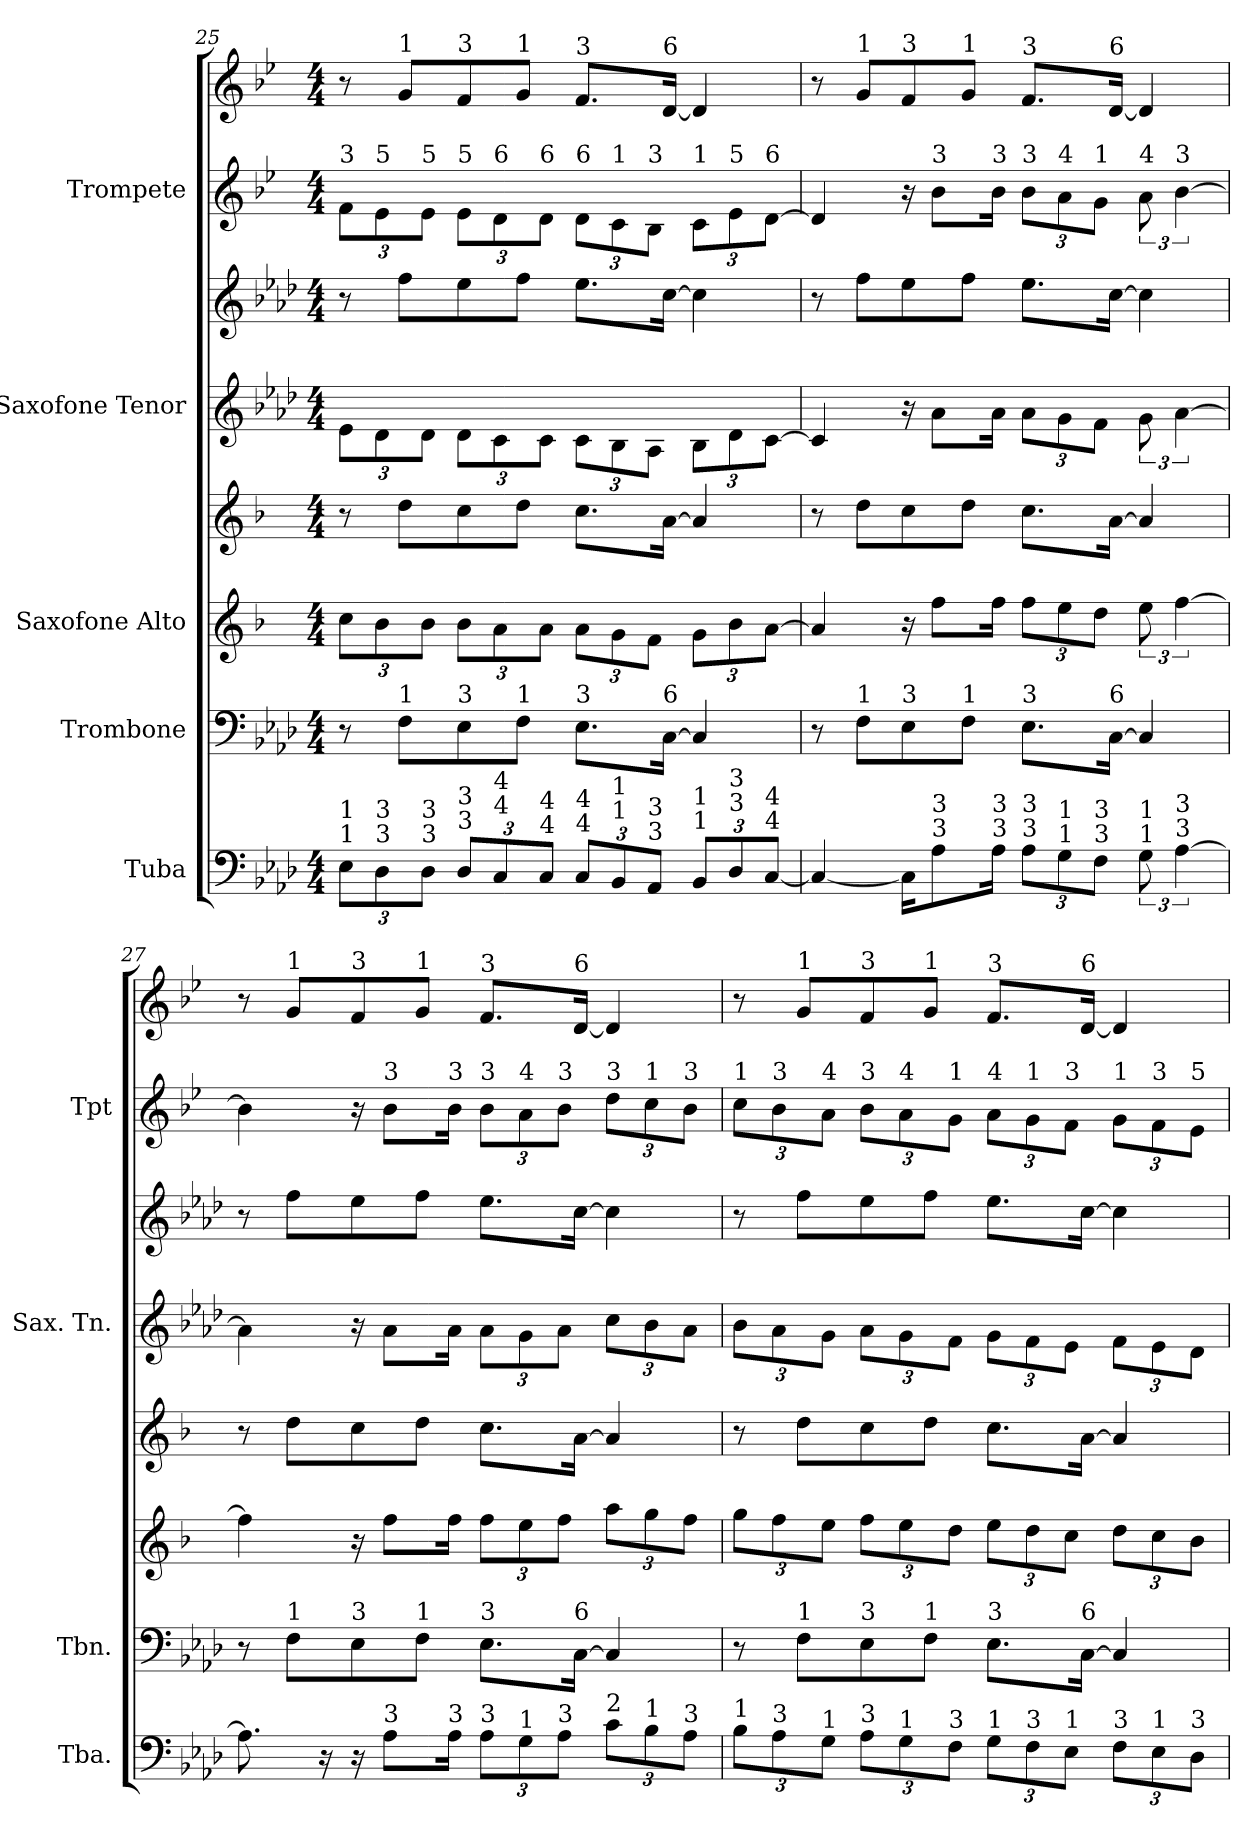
**kern	**kern	**kern	**kern	**kern	**kern	**kern	**kern
*part5	*part4	*part3	*part3	*part2	*part2	*part1	*part1
*staff8	*staff7	*staff6	*staff5	*staff4	*staff3	*staff2	*staff1
*I"Tuba	*I"Trombone	*I"Saxofone Alto	*	*I"Saxofone Tenor	*	*I"Trompete	*
*I'Tba.	*I'Tbn.	*	*	*I'Sax. Tn.	*	*I'Tpt	*
!!LO:PB:g=z
*clefF4	*clefF4	*clefG2	*clefG2	*clefG2	*clefG2	*clefG2	*clefG2
*	*	*ITrd5c9	*ITrd5c9	*ITrd8c14	*ITrd8c14	*ITrd1c2	*ITrd1c2
*k[b-e-a-d-]	*k[b-e-a-d-]	*k[b-e-a-d-]	*k[b-e-a-d-]	*k[b-e-a-d-]	*k[b-e-a-d-]	*k[b-e-a-d-]	*k[b-e-a-d-]
*M4/4	*M4/4	*M4/4	*M4/4	*M4/4	*M4/4	*M4/4	*M4/4
*Xbrackettup	*	*Xbrackettup	*	*Xbrackettup	*	*Xbrackettup	*
=25	=25	=25	=25	=25	=25	=25	=25
!	!	!	!	!	!	!LO:TX:a:t=3	!
!LO:TX:a:t=1	!	!	!	!	!	!	!
!LO:TX:a:t=1	!	!	!	!	!	!	!
12E-\L	8r	12e-\L	8r	12E-\L	8r	12e-\L	8r
!	!	!	!	!	!	!LO:TX:a:t=5	!
!LO:TX:a:t=3	!	!	!	!	!	!	!
!LO:TX:a:t=3	!	!	!	!	!	!	!
12D-\	.	12d-\	.	12D-\	.	12d-\	.
!	!	!	!	!	!	!	!LO:TX:a:t=1
!	!LO:TX:a:t=1	!	!	!	!	!	!
.	8F\L	.	8f\L	.	8f\L	.	8f/L
!	!	!	!	!	!	!LO:TX:a:t=5	!
!LO:TX:a:t=3	!	!	!	!	!	!	!
!LO:TX:a:t=3	!	!	!	!	!	!	!
12D-\J	.	12d-\J	.	12D-\J	.	12d-\J	.
!	!	!	!	!	!	!	!LO:TX:a:t=3
!	!	!	!	!	!	!LO:TX:a:t=5	!
!	!LO:TX:a:t=3	!	!	!	!	!	!
!LO:TX:a:t=3	!	!	!	!	!	!	!
!LO:TX:a:t=3	!	!	!	!	!	!	!
12D-/L	8E-\	12d-\L	8e-\	12D-\L	8e-\	12d-\L	8e-/
!	!	!	!	!	!	!LO:TX:a:t=6	!
!LO:TX:a:t=4	!	!	!	!	!	!	!
!LO:TX:a:t=4	!	!	!	!	!	!	!
12C/	.	12c\	.	12C\	.	12c\	.
!	!	!	!	!	!	!	!LO:TX:a:t=1
!	!LO:TX:a:t=1	!	!	!	!	!	!
.	8F\J	.	8f\J	.	8f\J	.	8f/J
!	!	!	!	!	!	!LO:TX:a:t=6	!
!LO:TX:a:t=4	!	!	!	!	!	!	!
!LO:TX:a:t=4	!	!	!	!	!	!	!
12C/J	.	12c\J	.	12C\J	.	12c\J	.
!	!	!	!	!	!	!	!LO:TX:a:t=3
!	!	!	!	!	!	!LO:TX:a:t=6	!
!	!LO:TX:a:t=3	!	!	!	!	!	!
!LO:TX:a:t=4	!	!	!	!	!	!	!
!LO:TX:a:t=4	!	!	!	!	!	!	!
12C/L	8.E-\L	12c\L	8.e-\L	12C\L	8.e-\L	12c\L	8.e-/L
!	!	!	!	!	!	!LO:TX:a:t=1	!
!LO:TX:a:t=1	!	!	!	!	!	!	!
!LO:TX:a:t=1	!	!	!	!	!	!	!
12BB-/	.	12B-\	.	12BB-\	.	12B-\	.
!	!	!	!	!	!	!LO:TX:a:t=3	!
!LO:TX:a:t=3	!	!	!	!	!	!	!
!LO:TX:a:t=3	!	!	!	!	!	!	!
12AA-/J	.	12A-\J	.	12AA-\J	.	12A-\J	.
!	!	!	!	!	!	!	!LO:TX:a:t=6
!	!LO:TX:a:t=6	!	!	!	!	!	!
.	[16C\Jk	.	[16c\Jk	.	[16c\Jk	.	[16c/Jk
!	!	!	!	!	!	!LO:TX:a:t=1	!
!LO:TX:a:t=1	!	!	!	!	!	!	!
!LO:TX:a:t=1	!	!	!	!	!	!	!
12BB-/L	4C/]	12B-\L	4c/]	12BB-\L	4c\]	12B-\L	4c/]
!	!	!	!	!	!	!LO:TX:a:t=5	!
!LO:TX:a:t=3	!	!	!	!	!	!	!
!LO:TX:a:t=3	!	!	!	!	!	!	!
12D-/	.	12d-\	.	12D-\	.	12d-\	.
!	!	!	!	!	!	!LO:TX:a:t=6	!
!LO:TX:a:t=4	!	!	!	!	!	!	!
!LO:TX:a:t=4	!	!	!	!	!	!	!
[12C/J	.	[12c\J	.	[12C\J	.	[12c\J	.
=26	=26	=26	=26	=26	=26	=26	=26
4C/_	8r	4c/]	8r	4C/]	8r	4c/]	8r
!	!	!	!	!	!	!	!LO:TX:a:t=1
!	!LO:TX:a:t=1	!	!	!	!	!	!
.	8F\L	.	8f\L	.	8f\L	.	8f/L
!	!	!	!	!	!	!	!LO:TX:a:t=3
!	!LO:TX:a:t=3	!	!	!	!	!	!
16C\KL]	8E-\	16r	8e-\	16r	8e-\	16r	8e-/
!	!	!	!	!	!	!LO:TX:a:t=3	!
!LO:TX:a:t=3	!	!	!	!	!	!	!
!LO:TX:a:t=3	!	!	!	!	!	!	!
8A-\	.	8a-\L	.	8A-\L	.	8a-\L	.
!	!	!	!	!	!	!	!LO:TX:a:t=1
!	!LO:TX:a:t=1	!	!	!	!	!	!
.	8F\J	.	8f\J	.	8f\J	.	8f/J
!	!	!	!	!	!	!LO:TX:a:t=3	!
!LO:TX:a:t=3	!	!	!	!	!	!	!
!LO:TX:a:t=3	!	!	!	!	!	!	!
16A-\Jk	.	16a-\Jk	.	16A-\Jk	.	16a-\Jk	.
!	!	!	!	!	!	!	!LO:TX:a:t=3
!	!	!	!	!	!	!LO:TX:a:t=3	!
!	!LO:TX:a:t=3	!	!	!	!	!	!
!LO:TX:a:t=3	!	!	!	!	!	!	!
!LO:TX:a:t=3	!	!	!	!	!	!	!
12A-\L	8.E-\L	12a-\L	8.e-\L	12A-\L	8.e-\L	12a-\L	8.e-/L
!	!	!	!	!	!	!LO:TX:a:t=4	!
!LO:TX:a:t=1	!	!	!	!	!	!	!
!LO:TX:a:t=1	!	!	!	!	!	!	!
12G\	.	12g\	.	12G\	.	12g\	.
!	!	!	!	!	!	!LO:TX:a:t=1	!
!LO:TX:a:t=3	!	!	!	!	!	!	!
!LO:TX:a:t=3	!	!	!	!	!	!	!
12F\J	.	12f\J	.	12F\J	.	12f\J	.
!	!	!	!	!	!	!	!LO:TX:a:t=6
!	!LO:TX:a:t=6	!	!	!	!	!	!
.	[16C\Jk	.	[16c\Jk	.	[16c\Jk	.	[16c/Jk
*brackettup	*	*brackettup	*	*brackettup	*	*brackettup	*
!	!	!	!	!	!	!LO:TX:a:t=4	!
!LO:TX:a:t=1	!	!	!	!	!	!	!
!LO:TX:a:t=1	!	!	!	!	!	!	!
12G\	4C/]	12g\	4c/]	12G\	4c\]	12g\	4c/]
!	!	!	!	!	!	!LO:TX:a:t=3	!
!LO:TX:a:t=3	!	!	!	!	!	!	!
!LO:TX:a:t=3	!	!	!	!	!	!	!
[6A-\	.	[6a-\	.	[6A-\	.	[6a-\	.
=27	=27	=27	=27	=27	=27	=27	=27
8.A-\]	8r	4a-\]	8r	4A-\]	8r	4a-\]	8r
!	!	!	!	!	!	!	!LO:TX:a:t=1
!	!LO:TX:a:t=1	!	!	!	!	!	!
.	8F\L	.	8f\L	.	8f\L	.	8f/L
16r	.	.	.	.	.	.	.
!	!	!	!	!	!	!	!LO:TX:a:t=3
!	!LO:TX:a:t=3	!	!	!	!	!	!
16r	8E-\	16r	8e-\	16r	8e-\	16r	8e-/
!	!	!	!	!	!	!LO:TX:a:t=3	!
!LO:TX:a:t=3	!	!	!	!	!	!	!
8A-\L	.	8a-\L	.	8A-\L	.	8a-\L	.
!	!	!	!	!	!	!	!LO:TX:a:t=1
!	!LO:TX:a:t=1	!	!	!	!	!	!
.	8F\J	.	8f\J	.	8f\J	.	8f/J
!	!	!	!	!	!	!LO:TX:a:t=3	!
!LO:TX:a:t=3	!	!	!	!	!	!	!
16A-\Jk	.	16a-\Jk	.	16A-\Jk	.	16a-\Jk	.
*Xbrackettup	*	*Xbrackettup	*	*Xbrackettup	*	*Xbrackettup	*
!	!	!	!	!	!	!	!LO:TX:a:t=3
!	!	!	!	!	!	!LO:TX:a:t=3	!
!	!LO:TX:a:t=3	!	!	!	!	!	!
!LO:TX:a:t=3	!	!	!	!	!	!	!
12A-\L	8.E-\L	12a-\L	8.e-\L	12A-\L	8.e-\L	12a-\L	8.e-/L
!	!	!	!	!	!	!LO:TX:a:t=4	!
!LO:TX:a:t=1	!	!	!	!	!	!	!
12G\	.	12g\	.	12G\	.	12g\	.
!	!	!	!	!	!	!LO:TX:a:t=3	!
!LO:TX:a:t=3	!	!	!	!	!	!	!
12A-\J	.	12a-\J	.	12A-\J	.	12a-\J	.
!	!	!	!	!	!	!	!LO:TX:a:t=6
!	!LO:TX:a:t=6	!	!	!	!	!	!
.	[16C\Jk	.	[16c\Jk	.	[16c\Jk	.	[16c/Jk
!	!	!	!	!	!	!LO:TX:a:t=3	!
!LO:TX:a:t=2	!	!	!	!	!	!	!
12c\L	4C/]	12cc\L	4c/]	12c\L	4c\]	12cc\L	4c/]
!	!	!	!	!	!	!LO:TX:a:t=1	!
!LO:TX:a:t=1	!	!	!	!	!	!	!
12B-\	.	12b-\	.	12B-\	.	12b-\	.
!	!	!	!	!	!	!LO:TX:a:t=3	!
!LO:TX:a:t=3	!	!	!	!	!	!	!
12A-\J	.	12a-\J	.	12A-\J	.	12a-\J	.
!!LO:PB:g=z
=28	=28	=28	=28	=28	=28	=28	=28
!	!	!	!	!	!	!LO:TX:a:t=1	!
!LO:TX:a:t=1	!	!	!	!	!	!	!
12B-\L	8r	12b-\L	8r	12B-\L	8r	12b-\L	8r
!	!	!	!	!	!	!LO:TX:a:t=3	!
!LO:TX:a:t=3	!	!	!	!	!	!	!
12A-\	.	12a-\	.	12A-\	.	12a-\	.
!	!	!	!	!	!	!	!LO:TX:a:t=1
!	!LO:TX:a:t=1	!	!	!	!	!	!
.	8F\L	.	8f\L	.	8f\L	.	8f/L
!	!	!	!	!	!	!LO:TX:a:t=4	!
!LO:TX:a:t=1	!	!	!	!	!	!	!
12G\J	.	12g\J	.	12G\J	.	12g\J	.
!	!	!	!	!	!	!	!LO:TX:a:t=3
!	!	!	!	!	!	!LO:TX:a:t=3	!
!	!LO:TX:a:t=3	!	!	!	!	!	!
!LO:TX:a:t=3	!	!	!	!	!	!	!
12A-\L	8E-\	12a-\L	8e-\	12A-\L	8e-\	12a-\L	8e-/
!	!	!	!	!	!	!LO:TX:a:t=4	!
!LO:TX:a:t=1	!	!	!	!	!	!	!
12G\	.	12g\	.	12G\	.	12g\	.
!	!	!	!	!	!	!	!LO:TX:a:t=1
!	!LO:TX:a:t=1	!	!	!	!	!	!
.	8F\J	.	8f\J	.	8f\J	.	8f/J
!	!	!	!	!	!	!LO:TX:a:t=1	!
!LO:TX:a:t=3	!	!	!	!	!	!	!
12F\J	.	12f\J	.	12F\J	.	12f\J	.
!	!	!	!	!	!	!	!LO:TX:a:t=3
!	!	!	!	!	!	!LO:TX:a:t=4	!
!	!LO:TX:a:t=3	!	!	!	!	!	!
!LO:TX:a:t=1	!	!	!	!	!	!	!
12G\L	8.E-\L	12g\L	8.e-\L	12G\L	8.e-\L	12g\L	8.e-/L
!	!	!	!	!	!	!LO:TX:a:t=1	!
!LO:TX:a:t=3	!	!	!	!	!	!	!
12F\	.	12f\	.	12F\	.	12f\	.
!	!	!	!	!	!	!LO:TX:a:t=3	!
!LO:TX:a:t=1	!	!	!	!	!	!	!
12E-\J	.	12e-\J	.	12E-\J	.	12e-\J	.
!	!	!	!	!	!	!	!LO:TX:a:t=6
!	!LO:TX:a:t=6	!	!	!	!	!	!
.	[16C\Jk	.	[16c\Jk	.	[16c\Jk	.	[16c/Jk
!	!	!	!	!	!	!LO:TX:a:t=1	!
!LO:TX:a:t=3	!	!	!	!	!	!	!
12F\L	4C/]	12f\L	4c/]	12F\L	4c\]	12f\L	4c/]
!	!	!	!	!	!	!LO:TX:a:t=3	!
!LO:TX:a:t=1	!	!	!	!	!	!	!
12E-\	.	12e-\	.	12E-\	.	12e-\	.
!	!	!	!	!	!	!LO:TX:a:t=5	!
!LO:TX:a:t=3	!	!	!	!	!	!	!
12D-\J	.	12d-\J	.	12D-\J	.	12d-\J	.
=	=	=	=	=	=	=	=
*-	*-	*-	*-	*-	*-	*-	*-
